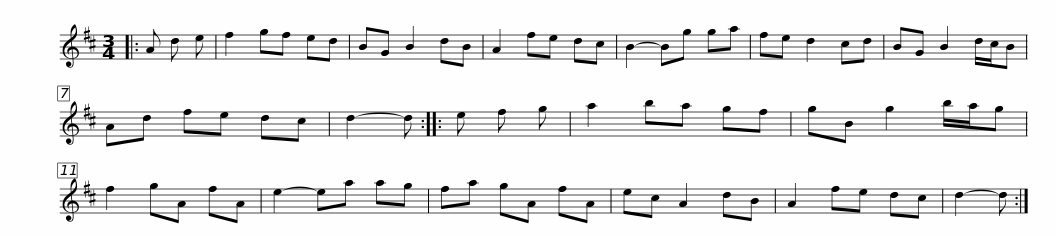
X:1
L:1/8
M:3/4
I:linebreak $
K:D
V:1 treble
V:1
|: A d e | f2 gf ed | BG B2 dB | A2 fe dc | B2- Bg ga | %5
 fe d2 cd | BG B2 d/c/B | Ad fe dc |$ d2- d :: e f g | %10
 a2 ba gf | gB g2 b/a/g | f2 gA fA | e2- ea ag | fa gA fA | %15
 ec A2 dB |$ A2 fe dc | d2- d :| %18
